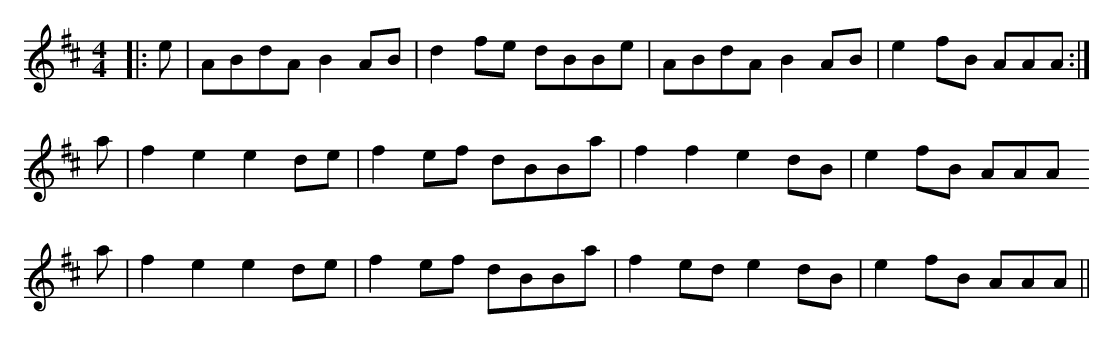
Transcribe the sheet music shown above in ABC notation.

X:1
M:4/4
K:D
|:e|ABdA B2AB|d2fe dBBe|ABdA B2AB|e2fB AAA:|
a|f2 e2 e2 de|f2 ef dBBa|f2 f2 e2 dB|e2 fB AAA
a|f2 e2 e2 de|f2 ef dBBa|f2 ed e2 dB|e2 fB AAA||
